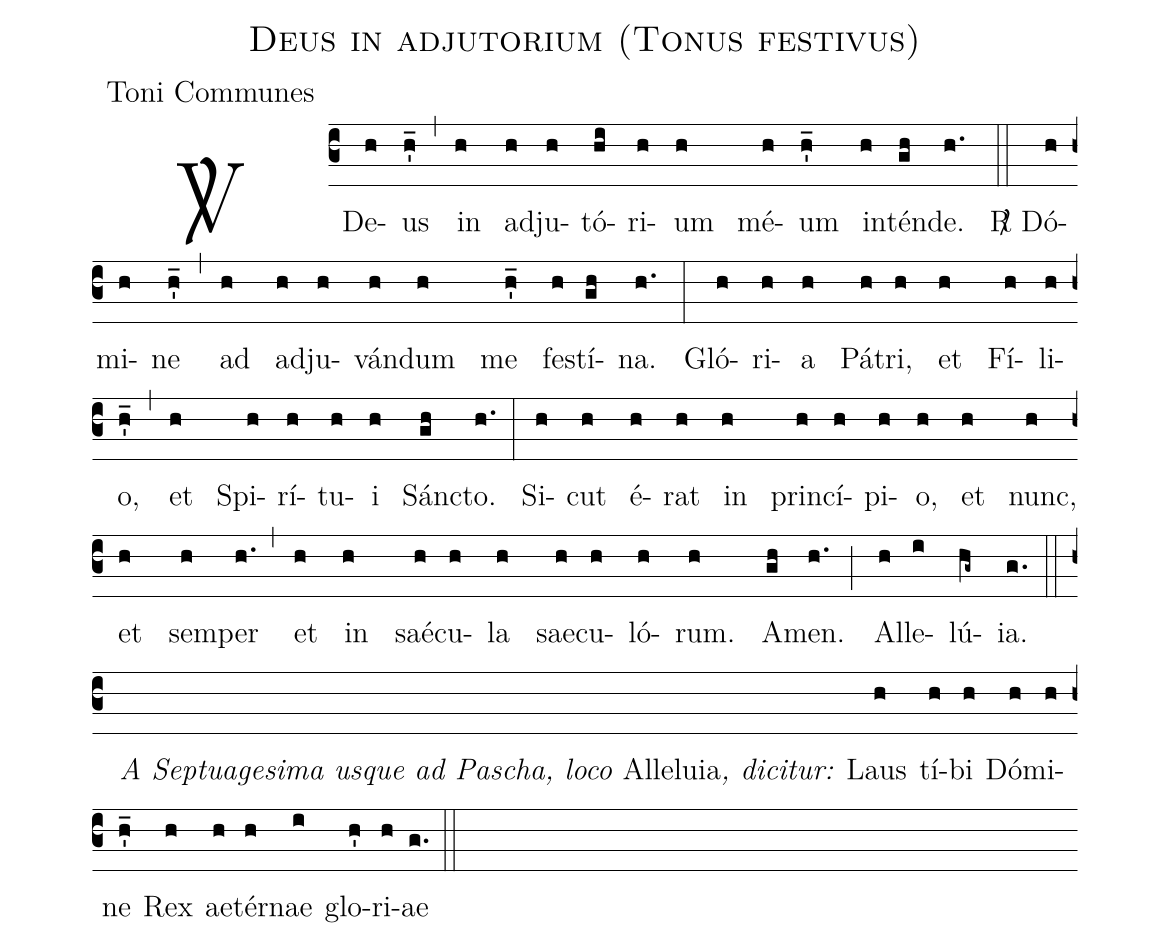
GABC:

name:Deus in adjutorium (Tonus festivus);
office-part:Toni Communes;
%%
(c3) <sp>V/</sp> De(h)us(h'_) (,) in(h) ad(h)ju(h)tó-(hi)ri(h)um(h) mé(h)um(h'_) in(h)tén(gh)de.(h.) (::) <sp>R/</sp> Dó(h)mi(h)ne(h'_) (,) ad(h) ad(h)ju-(h)ván(h)dum(h) me(h'_) fe(h)stí(gh)na.(h.) (:) Gló-(h)ri-(h)a(h) Pá(h)tri,(h) et(h) Fí-(h)li-(h)o,(h'_) (,) et(h) Spi-(h)rí-(h)tu-(h)i(h) Sán(gh)cto.(h.) (:) Si(h)cut(h) é-(h)rat(h) in(h) prin(h)cí(h)pi-(h)o,(h) et(h) nunc,(h) et(h) sem(h)per(h.) (,) et(h) in(h) saé(h)cu-(h)la(h) sae(h)cu-(h)ló(h)rum.(h) A(gh)men.(h.) (;) Al(h)le-(i)lú(hg~)ia.(g.) (::z)
<i>A Septuagesima usque ad Pascha, loco </i>Alleluia<i>, dicitur:</i>() Laus(h) tí(h)bi(h) Dó(h)mi(h)ne(h'_) Rex(h) ae(h)tér(h)nae(i) glo-(h')ri-(h)ae(g.) (::)
